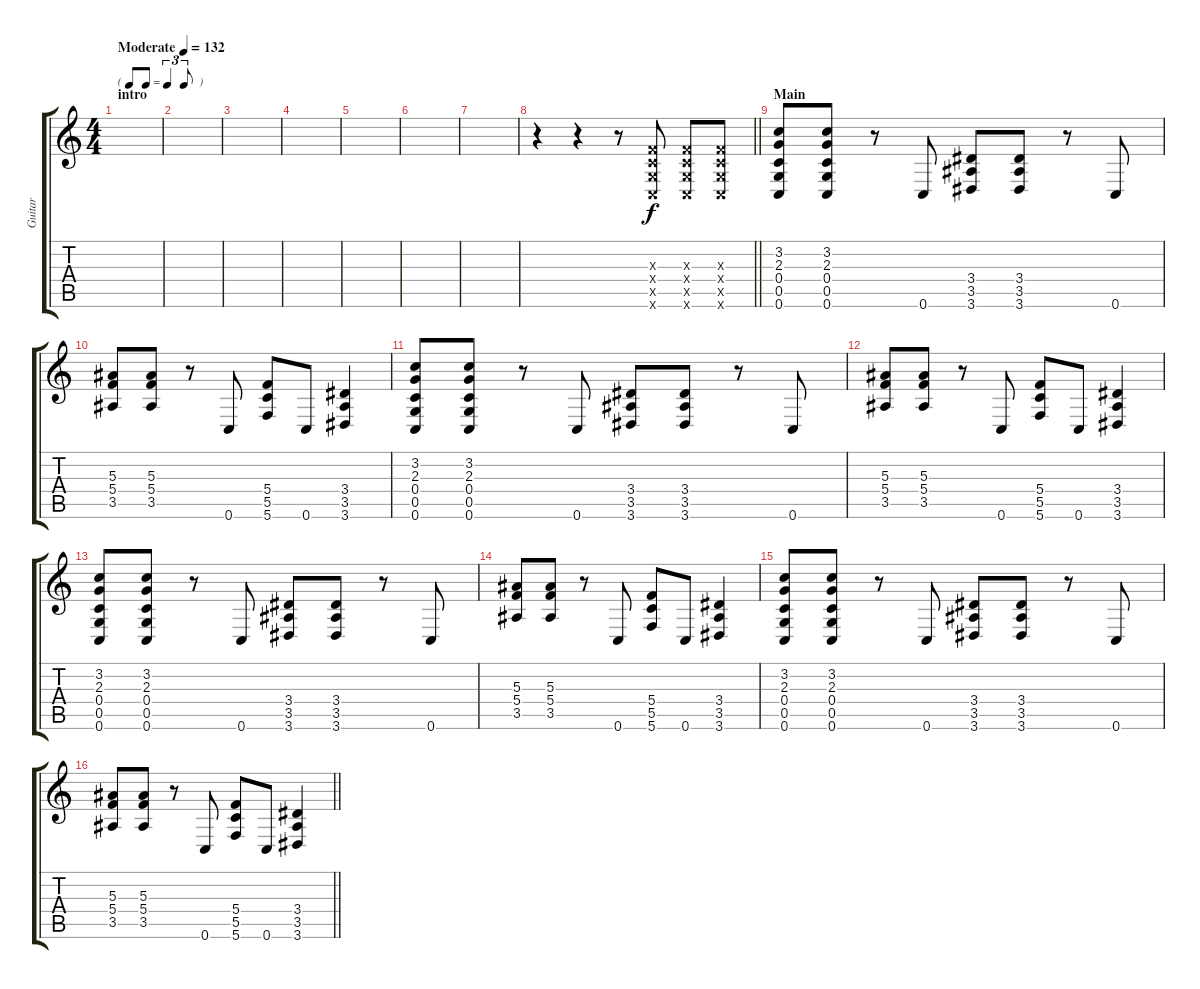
\track ("Guitar" "Guitar") {instrument electricguitarclean}
\staff {score tabs}
\tuning (D4 A3 F3 C3 G2 C2) {hide}
\ts (4 4)
\tf triplet8th
\section ("" "intro")
\tempo (132 "Moderate")
\clef g2
\ks c
|
|
|
|
|
|
|
\barLineRight lightlight
r.4 r.4 r.8 (0.3{x} 0.4{x} 0.5{x} 0.6{x}).8 (0.3{x} 0.4{x} 0.5{x} 0.6{x}).8 (0.3{x} 0.4{x} 0.5{x} 0.6{x}).8 |
\section ("" "Main")
(3.2 2.3 0.4 0.5 0.6).8 (3.2 2.3 0.4 0.5 0.6).8 r.8 0.6.8 (3.4 3.5 3.6).8 (3.4 3.5 3.6).8 r.8 0.6.8 |
(5.3 5.4 3.5).8 (5.3 5.4 3.5).8 r.8 0.6.8 (5.4 5.5 5.6).8 0.6.8 (3.4 3.5 3.6).4 |
(3.2 2.3 0.4 0.5 0.6).8 (3.2 2.3 0.4 0.5 0.6).8 r.8 0.6.8 (3.4 3.5 3.6).8 (3.4 3.5 3.6).8 r.8 0.6.8 |
(5.3 5.4 3.5).8 (5.3 5.4 3.5).8 r.8 0.6.8 (5.4 5.5 5.6).8 0.6.8 (3.4 3.5 3.6).4 |
(3.2 2.3 0.4 0.5 0.6).8 (3.2 2.3 0.4 0.5 0.6).8 r.8 0.6.8 (3.4 3.5 3.6).8 (3.4 3.5 3.6).8 r.8 0.6.8 |
(5.3 5.4 3.5).8 (5.3 5.4 3.5).8 r.8 0.6.8 (5.4 5.5 5.6).8 0.6.8 (3.4 3.5 3.6).4 |
(3.2 2.3 0.4 0.5 0.6).8 (3.2 2.3 0.4 0.5 0.6).8 r.8 0.6.8 (3.4 3.5 3.6).8 (3.4 3.5 3.6).8 r.8 0.6.8 |
\barLineRight lightlight
(5.3 5.4 3.5).8 (5.3 5.4 3.5).8 r.8 0.6.8 (5.4 5.5 5.6).8 0.6.8 (3.4 3.5 3.6).4
